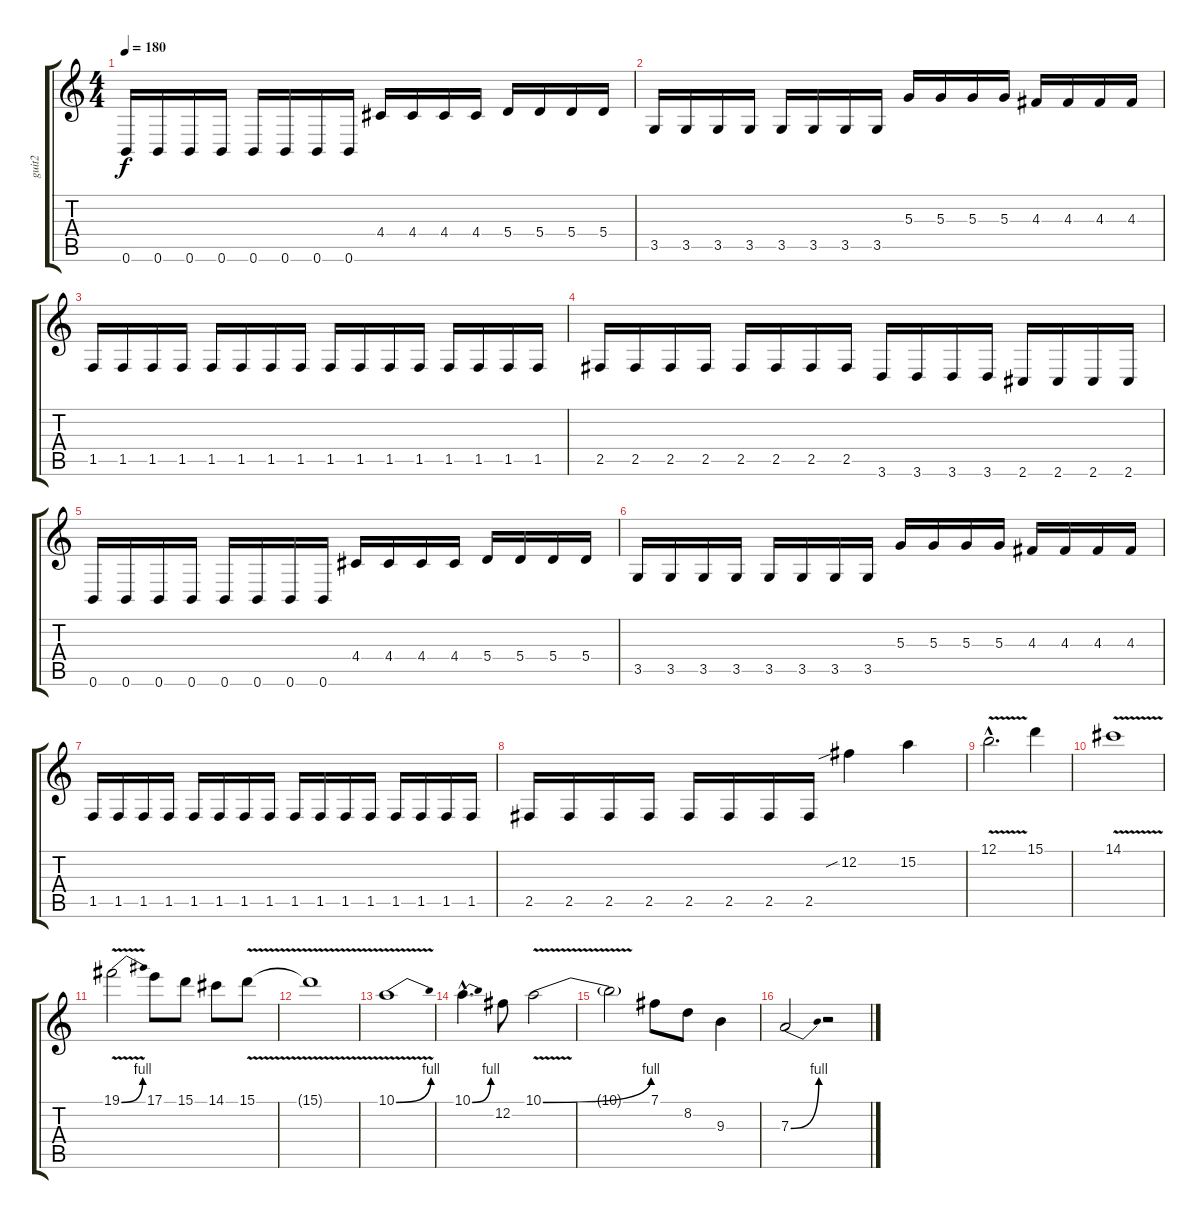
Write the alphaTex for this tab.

\track ("guit2" "guit2") {instrument distortionguitar}
\staff {score tabs}
\tuning (B3 Gb3 D3 A2 E2 B1) {hide}
\ts (4 4)
\tempo 180
\clef g2
\ks c
0.6.16{dy f instrument distortionguitar} 0.6.16 0.6.16 0.6.16 0.6.16 0.6.16 0.6.16 0.6.16 4.4.16 4.4.16 4.4.16 4.4.16 5.4.16 5.4.16 5.4.16 5.4.16 |
3.5.16 3.5.16 3.5.16 3.5.16 3.5.16 3.5.16 3.5.16 3.5.16 5.3.16 5.3.16 5.3.16 5.3.16 4.3.16 4.3.16 4.3.16 4.3.16 |
1.5.16 1.5.16 1.5.16 1.5.16 1.5.16 1.5.16 1.5.16 1.5.16 1.5.16 1.5.16 1.5.16 1.5.16 1.5.16 1.5.16 1.5.16 1.5.16 |
2.5.16 2.5.16 2.5.16 2.5.16 2.5.16 2.5.16 2.5.16 2.5.16 3.6.16 3.6.16 3.6.16 3.6.16 2.6.16 2.6.16 2.6.16 2.6.16 |
0.6.16 0.6.16 0.6.16 0.6.16 0.6.16 0.6.16 0.6.16 0.6.16 4.4.16 4.4.16 4.4.16 4.4.16 5.4.16 5.4.16 5.4.16 5.4.16 |
3.5.16 3.5.16 3.5.16 3.5.16 3.5.16 3.5.16 3.5.16 3.5.16 5.3.16 5.3.16 5.3.16 5.3.16 4.3.16 4.3.16 4.3.16 4.3.16 |
1.5.16 1.5.16 1.5.16 1.5.16 1.5.16 1.5.16 1.5.16 1.5.16 1.5.16 1.5.16 1.5.16 1.5.16 1.5.16 1.5.16 1.5.16 1.5.16 |
2.5.16 2.5.16 2.5.16 2.5.16 2.5.16 2.5.16 2.5.16 2.5.16 12.2{sib}.4 15.2.4 |
12.1{v hac}.2{d} 15.1.4 |
14.1{v}.1 |
19.1{be (bend 0 0 60 4) v}.2 17.1.8 15.1.8 14.1.8 15.1{v}.8 |
15.1{t}.1 |
10.1{be (bend 0 0 60 4) v}.1 |
10.1{be (bend 0 0 60 4) hac}.4{d} 12.2.8 10.1{be (bend 0 0 60 4) v}.2 |
10.1{t}.2 7.1.8 8.2.8 9.3.4 |
7.3{be (bend 0 0 60 4)}.2 r.2
